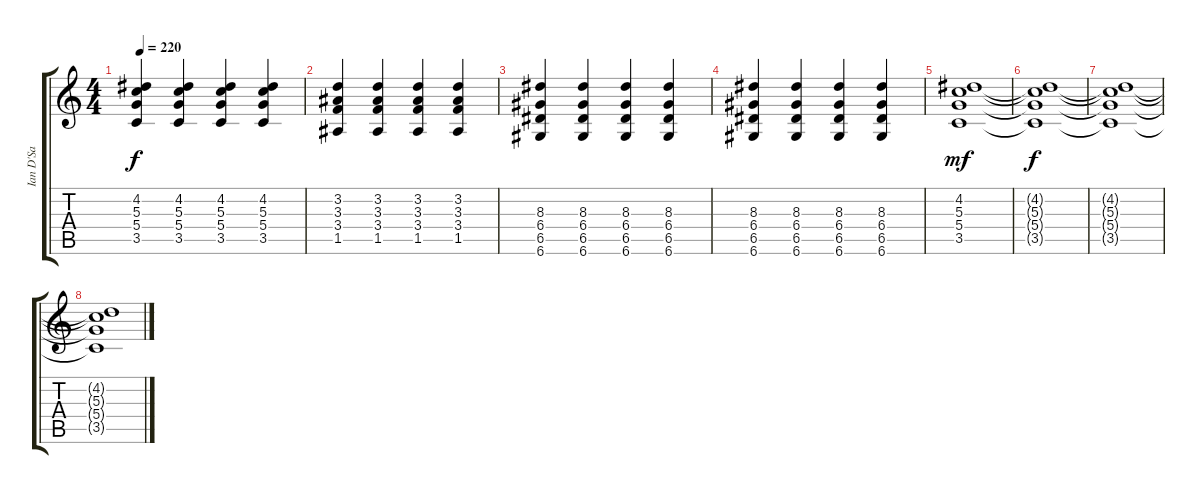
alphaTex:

\track ("Ian D'Sa" "Ian D'Sa") {instrument distortionguitar}
\staff {score tabs}
\tuning (E4 B3 G3 D3 A2 D2) {hide}
\ts (4 4)
\tempo 220
\clef g2
\ks c
(4.2 5.3 5.4 3.5).4{dy f} (4.2 5.3 5.4 3.5).4 (4.2 5.3 5.4 3.5).4 (4.2 5.3 5.4 3.5).4 |
(3.2 3.3 3.4 1.5).4 (3.2 3.3 3.4 1.5).4 (3.2 3.3 3.4 1.5).4 (3.2 3.3 3.4 1.5).4 |
(8.3 6.4 6.5 6.6).4 (8.3 6.4 6.5 6.6).4 (8.3 6.4 6.5 6.6).4 (8.3 6.4 6.5 6.6).4 |
(8.3 6.4 6.5 6.6).4 (8.3 6.4 6.5 6.6).4 (8.3 6.4 6.5 6.6).4 (8.3 6.4 6.5 6.6).4 |
(4.2 5.3 5.4 3.5).1{dy mf volume 0} |
(4.2{t} 5.3{t} 5.4{t} 3.5{t}).1{dy f} |
(4.2{t} 5.3{t} 5.4{t} 3.5{t}).1 |
(4.2{t} 5.3{t} 5.4{t} 3.5{t}).1
